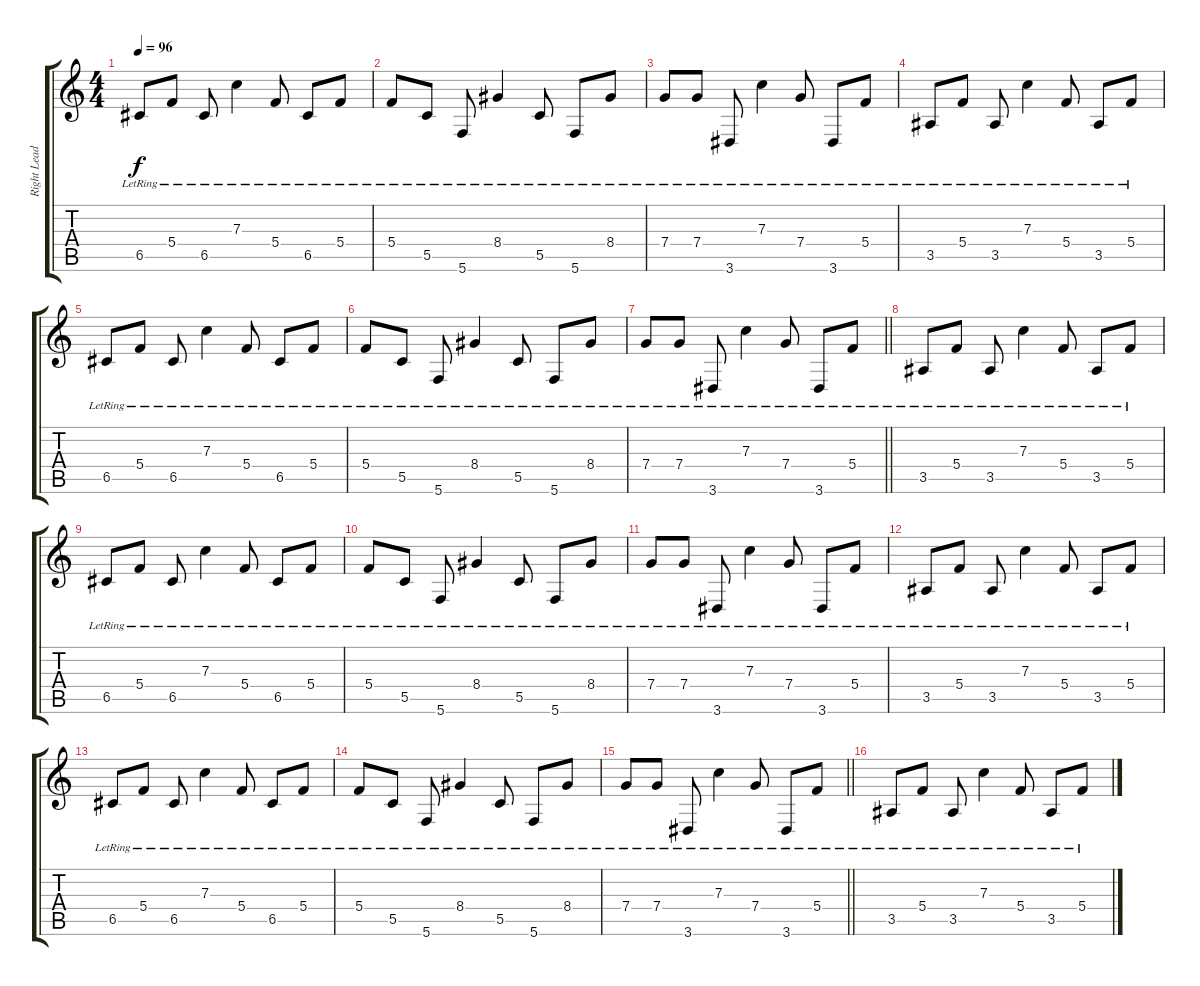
\track ("Right Lead" "Right Lead") {instrument distortionguitar}
\staff {score tabs}
\tuning (D4 A3 F3 C3 G2 C2) {hide}
\ts (4 4)
\tempo 96
\clef g2
\ks c
6.5{lr}.8{dy f} 5.4{lr}.8 6.5{lr}.8 7.3{lr}.4 5.4{lr}.8 6.5{lr}.8 5.4{lr}.8 |
5.4{lr}.8 5.5{lr}.8 5.6{lr}.8 8.4{lr}.4 5.5{lr}.8 5.6{lr}.8 8.4{lr}.8 |
7.4{lr}.8 7.4{lr}.8 3.6{lr}.8 7.3{lr}.4 7.4{lr}.8 3.6{lr}.8 5.4{lr}.8 |
3.5{lr}.8 5.4{lr}.8 3.5{lr}.8 7.3{lr}.4 5.4{lr}.8 3.5{lr}.8 5.4{lr}.8 |
6.5{lr}.8 5.4{lr}.8 6.5{lr}.8 7.3{lr}.4 5.4{lr}.8 6.5{lr}.8 5.4{lr}.8 |
5.4{lr}.8 5.5{lr}.8 5.6{lr}.8 8.4{lr}.4 5.5{lr}.8 5.6{lr}.8 8.4{lr}.8 |
\barLineRight lightlight
7.4{lr}.8 7.4{lr}.8 3.6{lr}.8 7.3{lr}.4 7.4{lr}.8 3.6{lr}.8 5.4{lr}.8 |
\section ("" "")
3.5{lr}.8 5.4{lr}.8 3.5{lr}.8 7.3{lr}.4 5.4{lr}.8 3.5{lr}.8 5.4{lr}.8 |
6.5{lr}.8 5.4{lr}.8 6.5{lr}.8 7.3{lr}.4 5.4{lr}.8 6.5{lr}.8 5.4{lr}.8 |
5.4{lr}.8 5.5{lr}.8 5.6{lr}.8 8.4{lr}.4 5.5{lr}.8 5.6{lr}.8 8.4{lr}.8 |
7.4{lr}.8 7.4{lr}.8 3.6{lr}.8 7.3{lr}.4 7.4{lr}.8 3.6{lr}.8 5.4{lr}.8 |
3.5{lr}.8 5.4{lr}.8 3.5{lr}.8 7.3{lr}.4 5.4{lr}.8 3.5{lr}.8 5.4{lr}.8 |
6.5{lr}.8 5.4{lr}.8 6.5{lr}.8 7.3{lr}.4 5.4{lr}.8 6.5{lr}.8 5.4{lr}.8 |
5.4{lr}.8 5.5{lr}.8 5.6{lr}.8 8.4{lr}.4 5.5{lr}.8 5.6{lr}.8 8.4{lr}.8 |
\barLineRight lightlight
7.4{lr}.8 7.4{lr}.8 3.6{lr}.8 7.3{lr}.4 7.4{lr}.8 3.6{lr}.8 5.4{lr}.8 |
\section ("" "")
3.5{lr}.8 5.4{lr}.8 3.5{lr}.8 7.3{lr}.4 5.4{lr}.8 3.5{lr}.8 5.4{lr}.8
